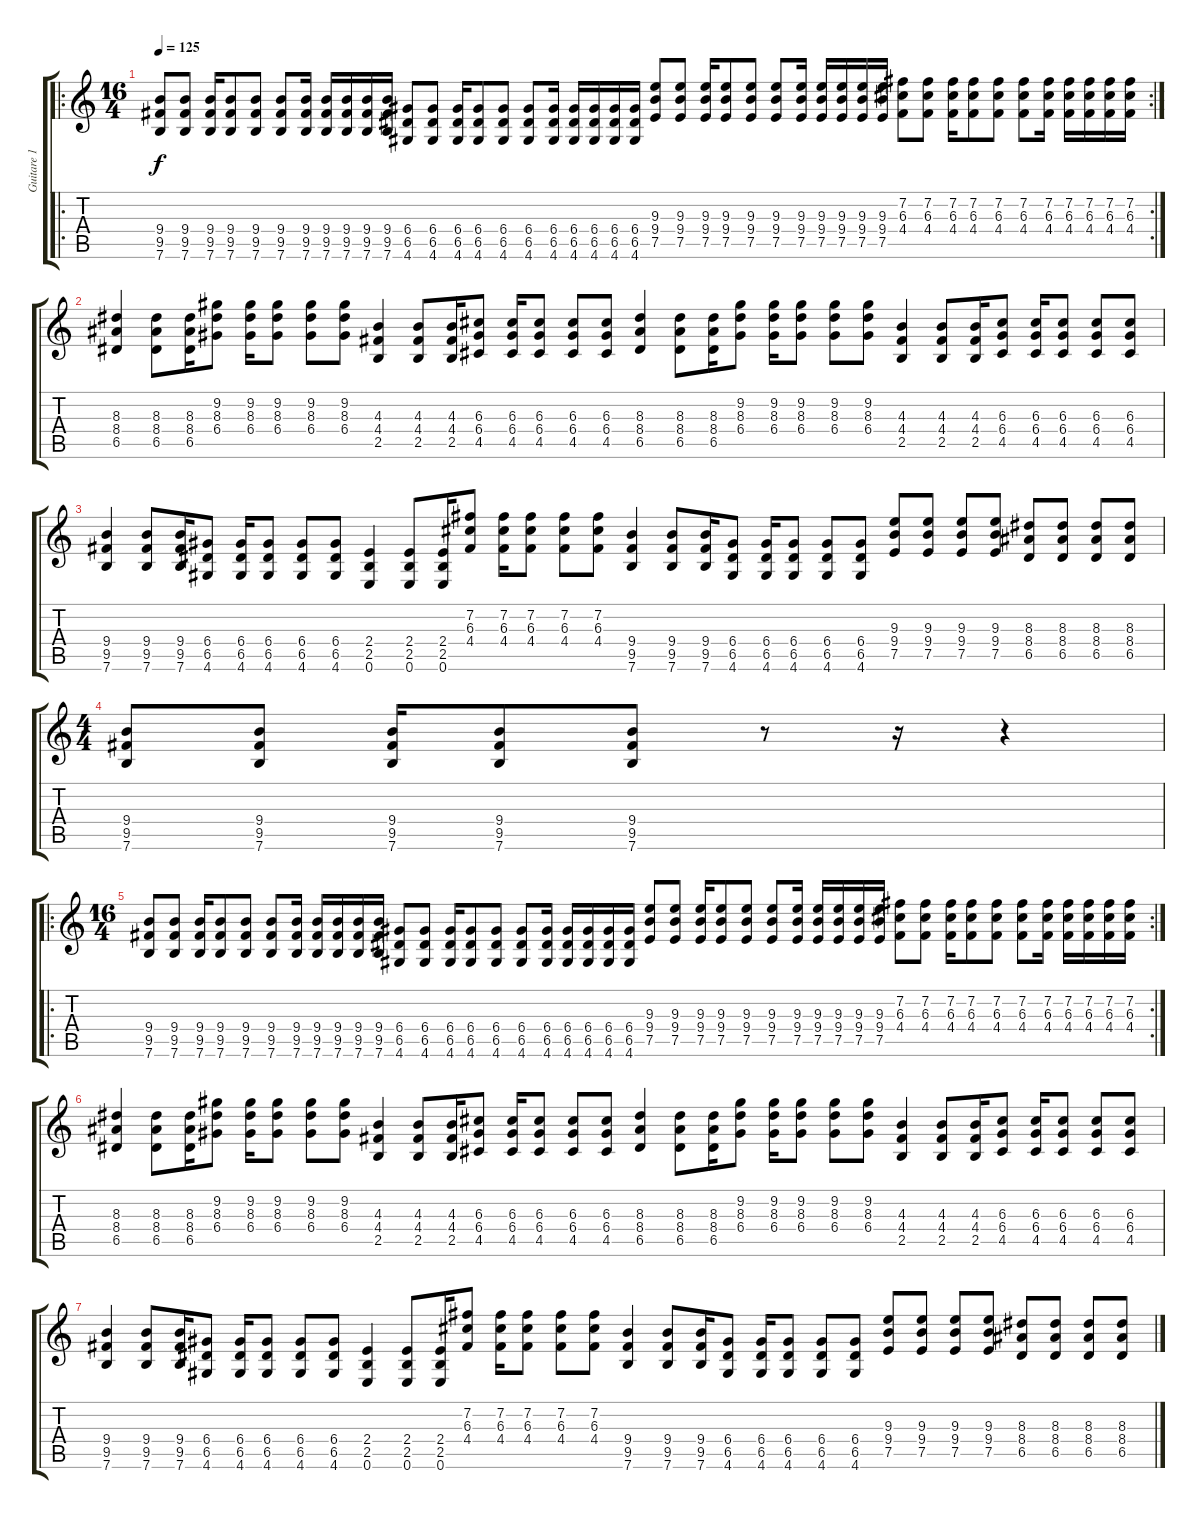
\track ("Guitare 1" "Guitare 1") {instrument distortionguitar}
\staff {score tabs}
\tuning (E4 B3 G3 D3 A2 E2) {hide}
\ro
\rc 2
\ts (16 4)
\tempo 125
\clef g2
\ks c
(9.4 9.5 7.6).8{dy f instrument distortionguitar} (9.4 9.5 7.6).8 (9.4 9.5 7.6).16 (9.4 9.5 7.6).8 (9.4 9.5 7.6).8 (9.4 9.5 7.6).8 (9.4 9.5 7.6).16 (9.4 9.5 7.6).16 (9.4 9.5 7.6).16 (9.4 9.5 7.6).16 (9.4 9.5 7.6).16 (6.4 6.5 4.6).8 (6.4 6.5 4.6).8 (6.4 6.5 4.6).16 (6.4 6.5 4.6).8 (6.4 6.5 4.6).8 (6.4 6.5 4.6).8 (6.4 6.5 4.6).16 (6.4 6.5 4.6).16 (6.4 6.5 4.6).16 (6.4 6.5 4.6).16 (6.4 6.5 4.6).16 (9.3 9.4 7.5).8 (9.3 9.4 7.5).8 (9.3 9.4 7.5).16 (9.3 9.4 7.5).8 (9.3 9.4 7.5).8 (9.3 9.4 7.5).8 (9.3 9.4 7.5).16 (9.3 9.4 7.5).16 (9.3 9.4 7.5).16 (9.3 9.4 7.5).16 (9.3 9.4 7.5).16 (7.2 6.3 4.4).8 (7.2 6.3 4.4).8 (7.2 6.3 4.4).16 (7.2 6.3 4.4).8 (7.2 6.3 4.4).8 (7.2 6.3 4.4).8 (7.2 6.3 4.4).16 (7.2 6.3 4.4).16 (7.2 6.3 4.4).16 (7.2 6.3 4.4).16 (7.2 6.3 4.4).16 |
(8.3 8.4 6.5).4 (8.3 8.4 6.5).8 (8.3 8.4 6.5).16 (9.2 8.3 6.4).8 (9.2 8.3 6.4).16 (9.2 8.3 6.4).8 (9.2 8.3 6.4).8 (9.2 8.3 6.4).8 (4.3 4.4 2.5).4 (4.3 4.4 2.5).8 (4.3 4.4 2.5).16 (6.3 6.4 4.5).8 (6.3 6.4 4.5).16 (6.3 6.4 4.5).8 (6.3 6.4 4.5).8 (6.3 6.4 4.5).8 (8.3 8.4 6.5).4 (8.3 8.4 6.5).8 (8.3 8.4 6.5).16 (9.2 8.3 6.4).8 (9.2 8.3 6.4).16 (9.2 8.3 6.4).8 (9.2 8.3 6.4).8 (9.2 8.3 6.4).8 (4.3 4.4 2.5).4 (4.3 4.4 2.5).8 (4.3 4.4 2.5).16 (6.3 6.4 4.5).8 (6.3 6.4 4.5).16 (6.3 6.4 4.5).8 (6.3 6.4 4.5).8 (6.3 6.4 4.5).8 |
(9.4 9.5 7.6).4 (9.4 9.5 7.6).8 (9.4 9.5 7.6).16 (6.4 6.5 4.6).8 (6.4 6.5 4.6).16 (6.4 6.5 4.6).8 (6.4 6.5 4.6).8 (6.4 6.5 4.6).8 (2.4 2.5 0.6).4 (2.4 2.5 0.6).8 (2.4 2.5 0.6).16 (7.2 6.3 4.4).8 (7.2 6.3 4.4).16 (7.2 6.3 4.4).8 (7.2 6.3 4.4).8 (7.2 6.3 4.4).8 (9.4 9.5 7.6).4 (9.4 9.5 7.6).8 (9.4 9.5 7.6).16 (6.4 6.5 4.6).8 (6.4 6.5 4.6).16 (6.4 6.5 4.6).8 (6.4 6.5 4.6).8 (6.4 6.5 4.6).8 (9.3 9.4 7.5).8 (9.3 9.4 7.5).8 (9.3 9.4 7.5).8 (9.3 9.4 7.5).8 (8.3 8.4 6.5).8 (8.3 8.4 6.5).8 (8.3 8.4 6.5).8 (8.3 8.4 6.5).8 |
\ts (4 4)
(9.4 9.5 7.6).8 (9.4 9.5 7.6).8 (9.4 9.5 7.6).16 (9.4 9.5 7.6).8 (9.4 9.5 7.6).8 r.8 r.16 r.4 |
\ro
\rc 2
\ts (16 4)
(9.4 9.5 7.6).8 (9.4 9.5 7.6).8 (9.4 9.5 7.6).16 (9.4 9.5 7.6).8 (9.4 9.5 7.6).8 (9.4 9.5 7.6).8 (9.4 9.5 7.6).16 (9.4 9.5 7.6).16 (9.4 9.5 7.6).16 (9.4 9.5 7.6).16 (9.4 9.5 7.6).16 (6.4 6.5 4.6).8 (6.4 6.5 4.6).8 (6.4 6.5 4.6).16 (6.4 6.5 4.6).8 (6.4 6.5 4.6).8 (6.4 6.5 4.6).8 (6.4 6.5 4.6).16 (6.4 6.5 4.6).16 (6.4 6.5 4.6).16 (6.4 6.5 4.6).16 (6.4 6.5 4.6).16 (9.3 9.4 7.5).8 (9.3 9.4 7.5).8 (9.3 9.4 7.5).16 (9.3 9.4 7.5).8 (9.3 9.4 7.5).8 (9.3 9.4 7.5).8 (9.3 9.4 7.5).16 (9.3 9.4 7.5).16 (9.3 9.4 7.5).16 (9.3 9.4 7.5).16 (9.3 9.4 7.5).16 (7.2 6.3 4.4).8 (7.2 6.3 4.4).8 (7.2 6.3 4.4).16 (7.2 6.3 4.4).8 (7.2 6.3 4.4).8 (7.2 6.3 4.4).8 (7.2 6.3 4.4).16 (7.2 6.3 4.4).16 (7.2 6.3 4.4).16 (7.2 6.3 4.4).16 (7.2 6.3 4.4).16 |
(8.3 8.4 6.5).4 (8.3 8.4 6.5).8 (8.3 8.4 6.5).16 (9.2 8.3 6.4).8 (9.2 8.3 6.4).16 (9.2 8.3 6.4).8 (9.2 8.3 6.4).8 (9.2 8.3 6.4).8 (4.3 4.4 2.5).4 (4.3 4.4 2.5).8 (4.3 4.4 2.5).16 (6.3 6.4 4.5).8 (6.3 6.4 4.5).16 (6.3 6.4 4.5).8 (6.3 6.4 4.5).8 (6.3 6.4 4.5).8 (8.3 8.4 6.5).4 (8.3 8.4 6.5).8 (8.3 8.4 6.5).16 (9.2 8.3 6.4).8 (9.2 8.3 6.4).16 (9.2 8.3 6.4).8 (9.2 8.3 6.4).8 (9.2 8.3 6.4).8 (4.3 4.4 2.5).4 (4.3 4.4 2.5).8 (4.3 4.4 2.5).16 (6.3 6.4 4.5).8 (6.3 6.4 4.5).16 (6.3 6.4 4.5).8 (6.3 6.4 4.5).8 (6.3 6.4 4.5).8 |
(9.4 9.5 7.6).4 (9.4 9.5 7.6).8 (9.4 9.5 7.6).16 (6.4 6.5 4.6).8 (6.4 6.5 4.6).16 (6.4 6.5 4.6).8 (6.4 6.5 4.6).8 (6.4 6.5 4.6).8 (2.4 2.5 0.6).4 (2.4 2.5 0.6).8 (2.4 2.5 0.6).16 (7.2 6.3 4.4).8 (7.2 6.3 4.4).16 (7.2 6.3 4.4).8 (7.2 6.3 4.4).8 (7.2 6.3 4.4).8 (9.4 9.5 7.6).4 (9.4 9.5 7.6).8 (9.4 9.5 7.6).16 (6.4 6.5 4.6).8 (6.4 6.5 4.6).16 (6.4 6.5 4.6).8 (6.4 6.5 4.6).8 (6.4 6.5 4.6).8 (9.3 9.4 7.5).8 (9.3 9.4 7.5).8 (9.3 9.4 7.5).8 (9.3 9.4 7.5).8 (8.3 8.4 6.5).8 (8.3 8.4 6.5).8 (8.3 8.4 6.5).8 (8.3 8.4 6.5).8
